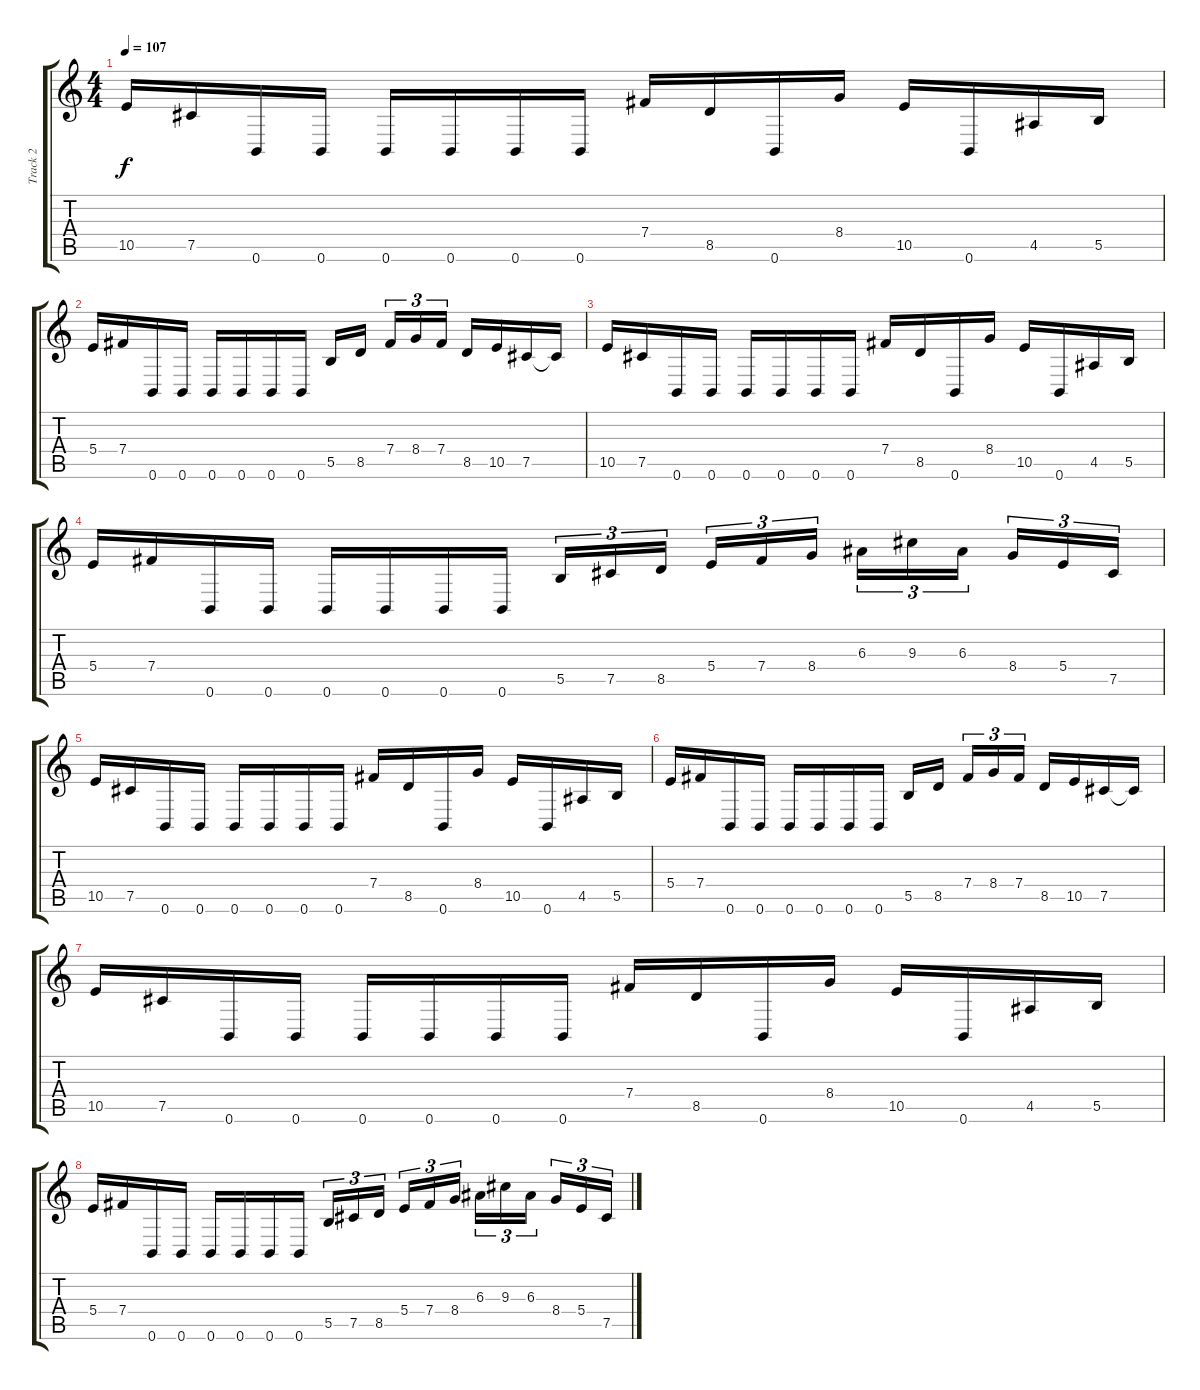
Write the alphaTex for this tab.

\track ("Track 2" "Track 2") {instrument distortionguitar}
\staff {score tabs}
\tuning (Db4 Ab3 E3 B2 Gb2 B1) {hide}
\ts (4 4)
\tempo 107
\clef g2
\ks c
10.5.16{dy f} 7.5.16 0.6.16 0.6.16 0.6.16 0.6.16 0.6.16 0.6.16 7.4.16 8.5.16 0.6.16 8.4.16 10.5.16 0.6.16 4.5.16 5.5.16 |
5.4.16 7.4.16 0.6.16 0.6.16 0.6.16 0.6.16 0.6.16 0.6.16 5.5.16 8.5.16{beam splitsecondary} 7.4.16{tu (3 2)} 8.4.16{tu (3 2)} 7.4.16{tu (3 2)} 8.5.16 10.5.16 7.5.16 7.5{t}.16 |
10.5.16 7.5.16 0.6.16 0.6.16 0.6.16 0.6.16 0.6.16 0.6.16 7.4.16 8.5.16 0.6.16 8.4.16 10.5.16 0.6.16 4.5.16 5.5.16 |
5.4.16 7.4.16 0.6.16 0.6.16 0.6.16 0.6.16 0.6.16 0.6.16 5.5.16{tu (3 2)} 7.5.16{tu (3 2)} 8.5.16{tu (3 2) beam splitsecondary} 5.4.16{tu (3 2)} 7.4.16{tu (3 2)} 8.4.16{tu (3 2)} 6.3.16{tu (3 2)} 9.3.16{tu (3 2)} 6.3.16{tu (3 2) beam splitsecondary} 8.4.16{tu (3 2)} 5.4.16{tu (3 2)} 7.5.16{tu (3 2)} |
10.5.16 7.5.16 0.6.16 0.6.16 0.6.16 0.6.16 0.6.16 0.6.16 7.4.16 8.5.16 0.6.16 8.4.16 10.5.16 0.6.16 4.5.16 5.5.16 |
5.4.16 7.4.16 0.6.16 0.6.16 0.6.16 0.6.16 0.6.16 0.6.16 5.5.16 8.5.16{beam splitsecondary} 7.4.16{tu (3 2)} 8.4.16{tu (3 2)} 7.4.16{tu (3 2)} 8.5.16 10.5.16 7.5.16 7.5{t}.16 |
10.5.16 7.5.16 0.6.16 0.6.16 0.6.16 0.6.16 0.6.16 0.6.16 7.4.16 8.5.16 0.6.16 8.4.16 10.5.16 0.6.16 4.5.16 5.5.16 |
5.4.16 7.4.16 0.6.16 0.6.16 0.6.16 0.6.16 0.6.16 0.6.16 5.5.16{tu (3 2)} 7.5.16{tu (3 2)} 8.5.16{tu (3 2) beam splitsecondary} 5.4.16{tu (3 2)} 7.4.16{tu (3 2)} 8.4.16{tu (3 2)} 6.3.16{tu (3 2)} 9.3.16{tu (3 2)} 6.3.16{tu (3 2) beam splitsecondary} 8.4.16{tu (3 2)} 5.4.16{tu (3 2)} 7.5.16{tu (3 2)}
